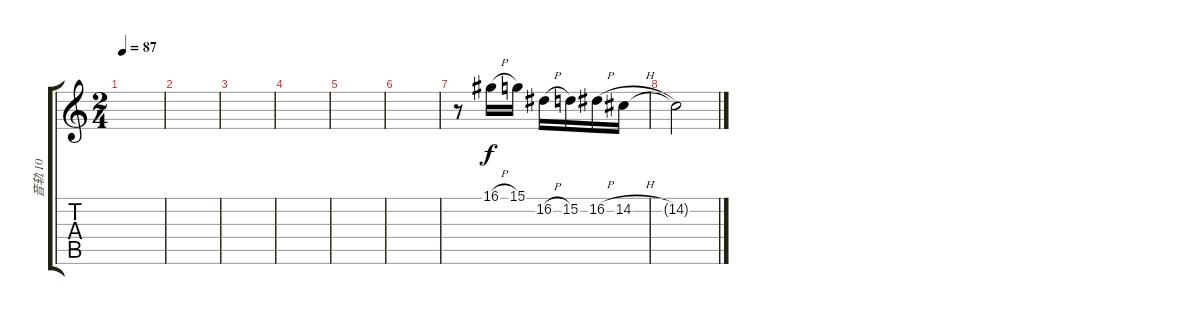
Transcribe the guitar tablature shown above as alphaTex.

\track ("音轨 10" "音轨 10") {instrument stringensemble1}
\staff {score tabs}
\tuning (E4 B3 G3 D3 A2 E2) {hide}
\ts (2 4)
\tempo 87
\clef g2
\ks c
|
|
|
|
|
|
r.8 16.1{h}.16 15.1.16 16.2{h}.16 15.2.16 16.2{h}.16 14.2{h}.16 |
14.2{t}.2
